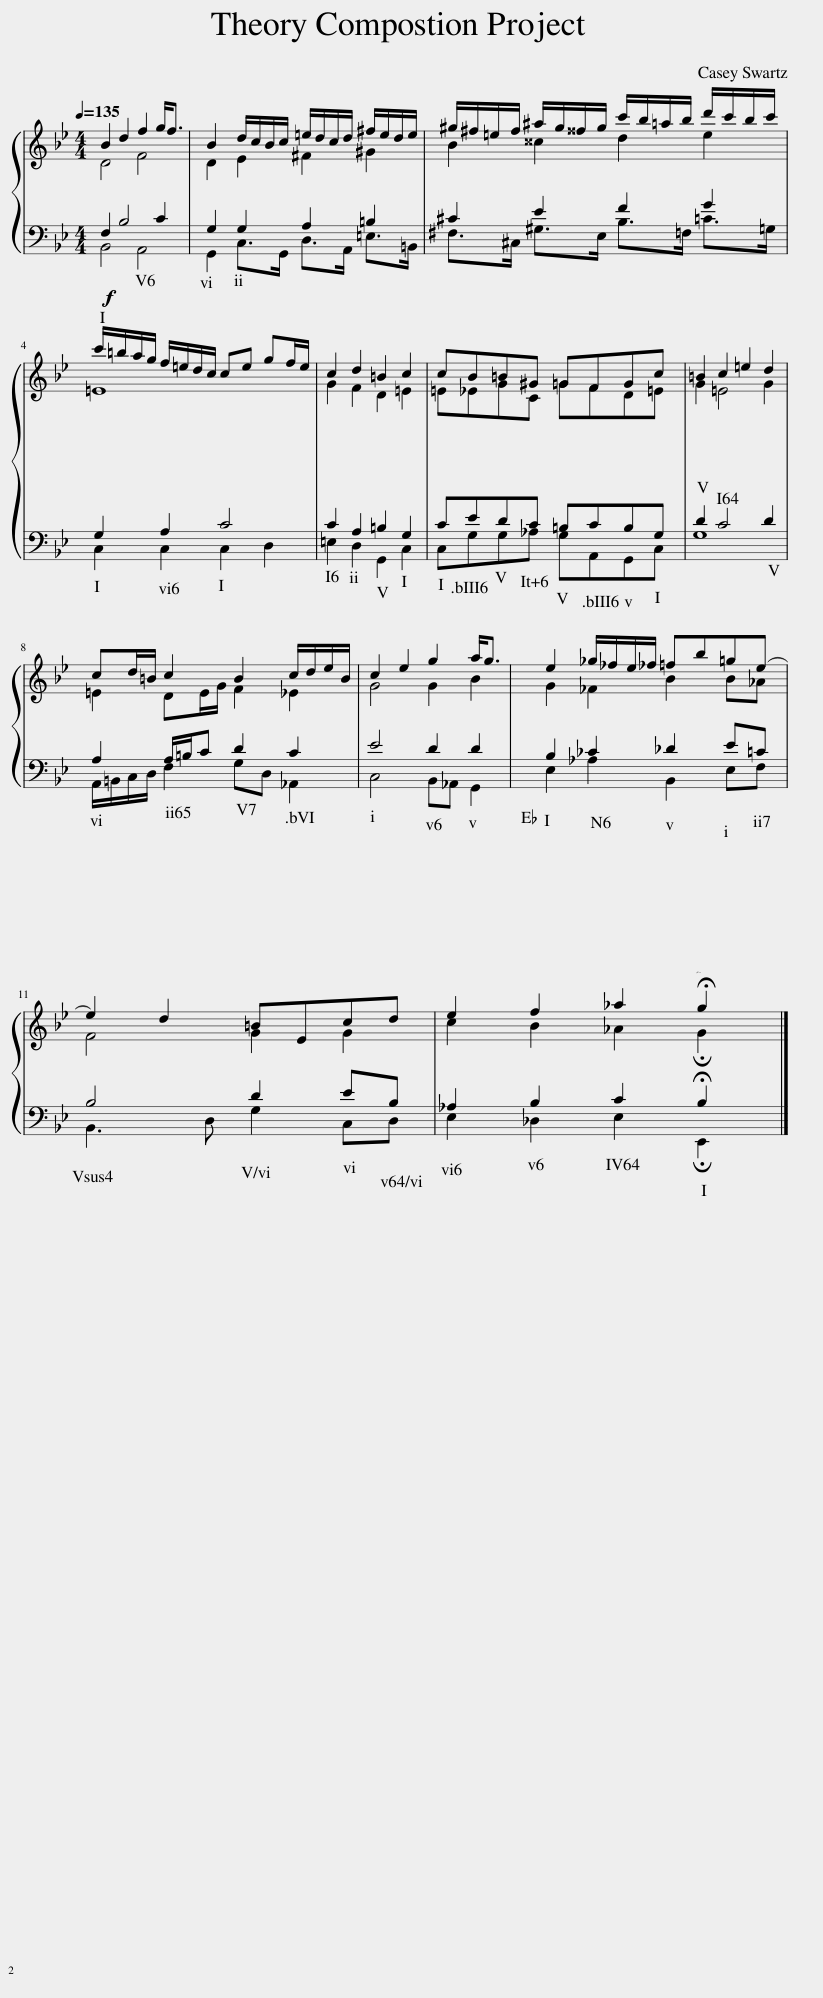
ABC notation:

X:1
%%score { ( 1 2 ) | ( 3 4 ) }
L:1/8
Q:1/4=135
M:4/4
I:linebreak $
K:Bb
V:1 treble
V:2 treble
V:3 bass
V:4 bass
V:1
 B2 d2 f2 g<f | B2 d/c/B/c/ =e/d/c/d/ ^f/e/d/e/ | ^g/^f/=e/f/ ^a/g/^^f/g/ c'/b/=a/b/ d'/c'/b/c'/ |$ c'/=b/a/g/ f/=e/d/c/ ce gf/e/ | c2 d2 =B2 c2 | %5
 cB=B^G =GFGc | =B2 c2 =e2 d2 |$ cd/=B/ c2 B2 c/d/e/B/ | c2 e2 g2 a<g | e2 _g/_f/e/_f/ =fb=g(e |$ %10
 e2) d2 =BEcd | e2 f2 _a2[Q:1/8=30] !fermata!g2 |] %12
V:2
 D4 F4 | D2 E2 ^F2 ^G2 | B2 ^^c2 d2 =e2 |$ =E8 | G2 F2 D2 =E2 | %5
 =E_EGC GFD=E | G2 =E4 G2 |$ =E2 DE/G/ F2 _E2 | G4 G2 B2 | G2 _F2 B2 B_A |$ %10
 F4 G2 G2 | c2 B2 _A2 !fermata!G2 |] %12
V:3
!f! F,2 B,4 C2 | G,2 G,2 A,2 =B,2 | ^C2 E2 F2 G2 |$ G,2 A,2 C4 | C2 A,2 =B,2 G,2 | %5
 CEDC =B,CB,G, | D2 C4 D2 |$ A,2 A,/=B,/C D2 C2 | E4 D2 D2 | B,2 _C2 _D2 E=C |$ %10
 B,4 D2 EB, | _A,2 B,2 C2 !fermata!B,2 |] %12
V:4
 B,,4 A,,4 | G,,2 C,>G,, D,>A,, =E,>=B,, | ^F,>^C, ^G,>E, B,>=F, =C>=G, |$ C,2 C,2 C,2 D,2 | =E,2 D,2 G,,2 C,2 | %5
 C,G,G,_A, G,A,,G,,C, | G,8 |$ A,,/=B,,/C,/D,/ F,2 G,D, _A,,2 | C,4 B,,_A,, G,,2 | E,2 _A,2 B,,2 E,F, |$ %10
 B,,3 D, G,2 C,D, | E,2 _D,2 E,2 !fermata!E,,2 |] %12
